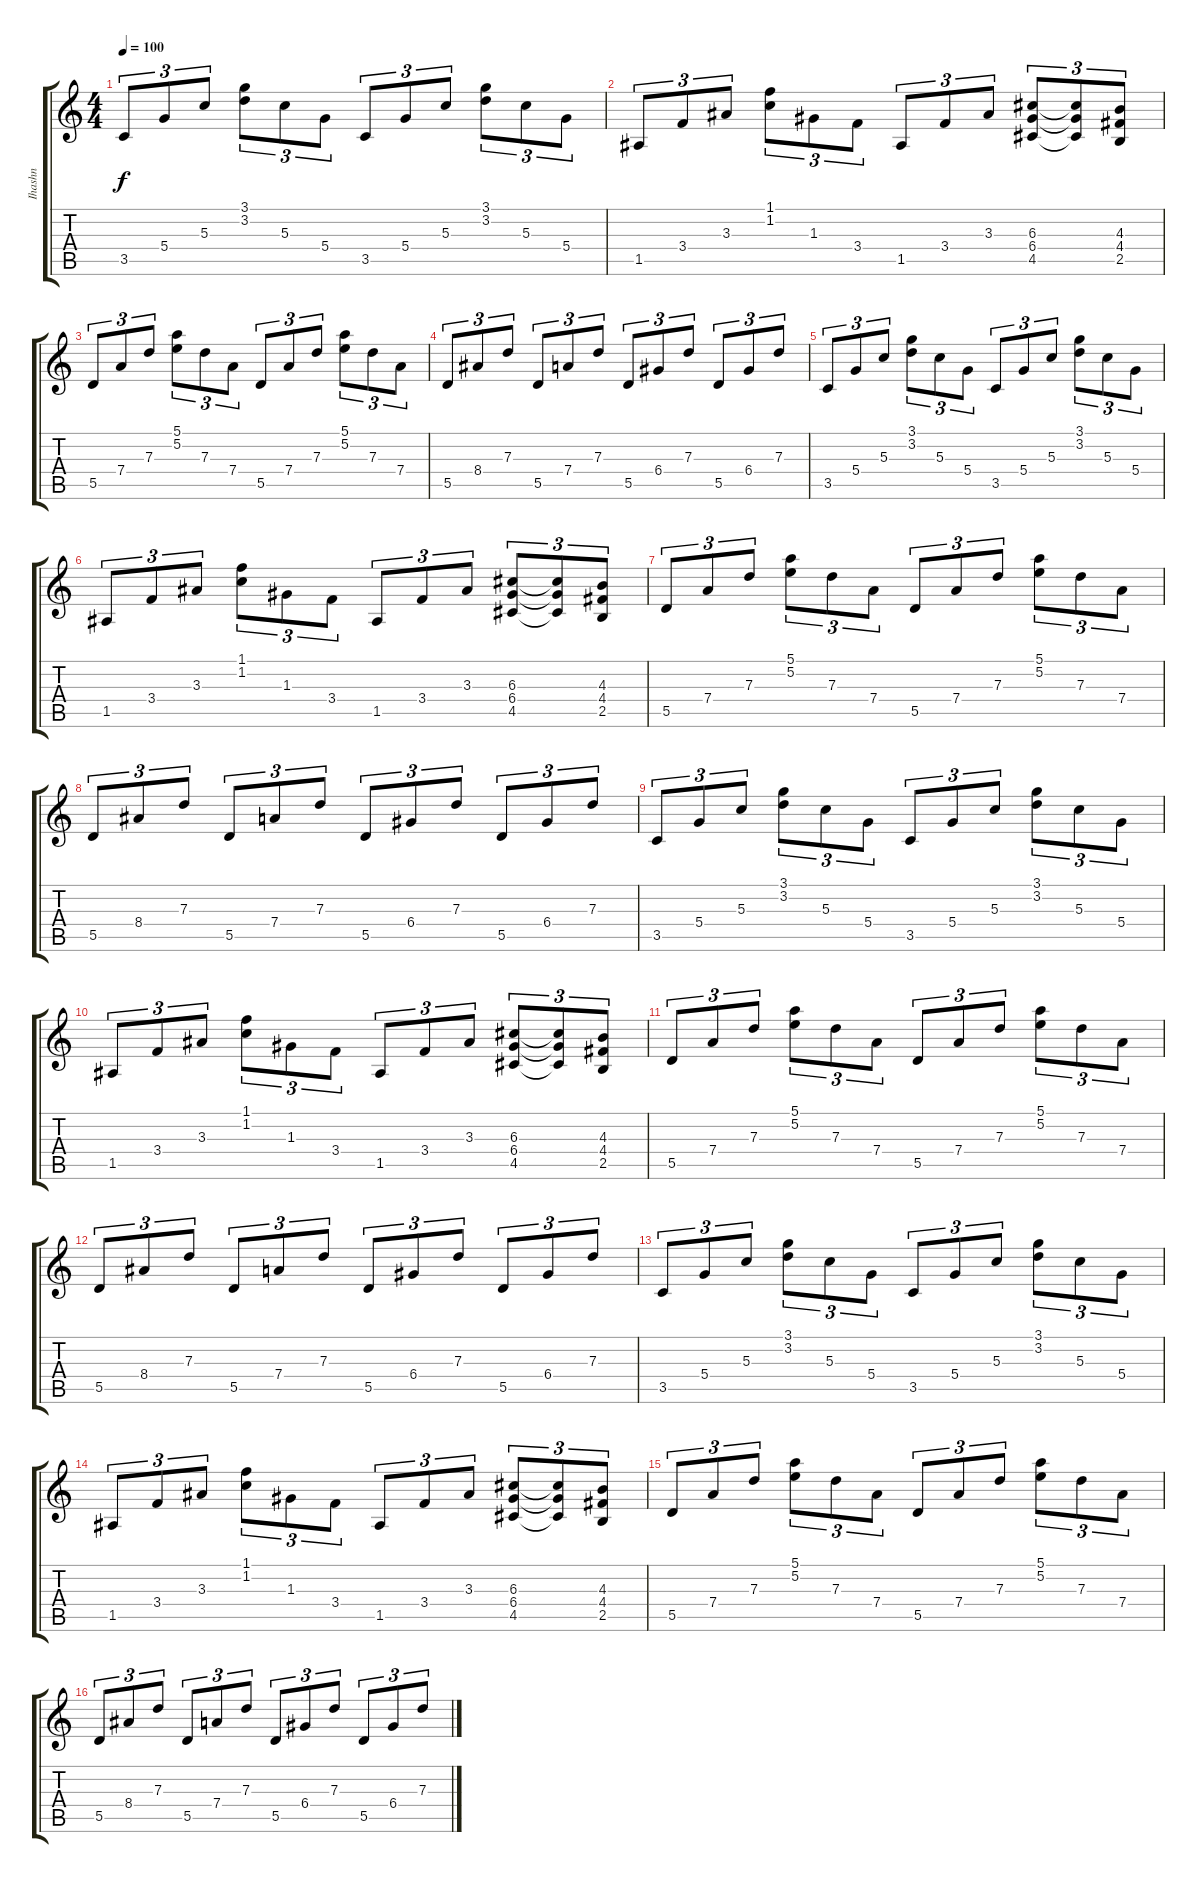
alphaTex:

\track ("Ihashn" "Ihashn") {instrument overdrivenguitar}
\staff {score tabs}
\tuning (E4 B3 G3 D3 A2 E2) {hide}
\ts (4 4)
\tempo 100
\clef g2
\ks c
3.5.8{tu (3 2) dy f} 5.4.8{tu (3 2)} 5.3.8{tu (3 2)} (3.1 3.2).8{tu (3 2)} 5.3.8{tu (3 2)} 5.4.8{tu (3 2)} 3.5.8{tu (3 2)} 5.4.8{tu (3 2)} 5.3.8{tu (3 2)} (3.1 3.2).8{tu (3 2)} 5.3.8{tu (3 2)} 5.4.8{tu (3 2)} |
1.5.8{tu (3 2)} 3.4.8{tu (3 2)} 3.3.8{tu (3 2)} (1.1 1.2).8{tu (3 2)} 1.3.8{tu (3 2)} 3.4.8{tu (3 2)} 1.5.8{tu (3 2)} 3.4.8{tu (3 2)} 3.3.8{tu (3 2)} (6.3 6.4 4.5).8{tu (3 2)} (6.3{t} 6.4{t} 4.5{t}).8{tu (3 2)} (4.3 4.4 2.5).8{tu (3 2)} |
5.5.8{tu (3 2)} 7.4.8{tu (3 2)} 7.3.8{tu (3 2)} (5.1 5.2).8{tu (3 2)} 7.3.8{tu (3 2)} 7.4.8{tu (3 2)} 5.5.8{tu (3 2)} 7.4.8{tu (3 2)} 7.3.8{tu (3 2)} (5.1 5.2).8{tu (3 2)} 7.3.8{tu (3 2)} 7.4.8{tu (3 2)} |
5.5.8{tu (3 2)} 8.4.8{tu (3 2)} 7.3.8{tu (3 2)} 5.5.8{tu (3 2)} 7.4.8{tu (3 2)} 7.3.8{tu (3 2)} 5.5.8{tu (3 2)} 6.4.8{tu (3 2)} 7.3.8{tu (3 2)} 5.5.8{tu (3 2)} 6.4.8{tu (3 2)} 7.3.8{tu (3 2)} |
3.5.8{tu (3 2)} 5.4.8{tu (3 2)} 5.3.8{tu (3 2)} (3.1 3.2).8{tu (3 2)} 5.3.8{tu (3 2)} 5.4.8{tu (3 2)} 3.5.8{tu (3 2)} 5.4.8{tu (3 2)} 5.3.8{tu (3 2)} (3.1 3.2).8{tu (3 2)} 5.3.8{tu (3 2)} 5.4.8{tu (3 2)} |
1.5.8{tu (3 2)} 3.4.8{tu (3 2)} 3.3.8{tu (3 2)} (1.1 1.2).8{tu (3 2)} 1.3.8{tu (3 2)} 3.4.8{tu (3 2)} 1.5.8{tu (3 2)} 3.4.8{tu (3 2)} 3.3.8{tu (3 2)} (6.3 6.4 4.5).8{tu (3 2)} (6.3{t} 6.4{t} 4.5{t}).8{tu (3 2)} (4.3 4.4 2.5).8{tu (3 2)} |
5.5.8{tu (3 2)} 7.4.8{tu (3 2)} 7.3.8{tu (3 2)} (5.1 5.2).8{tu (3 2)} 7.3.8{tu (3 2)} 7.4.8{tu (3 2)} 5.5.8{tu (3 2)} 7.4.8{tu (3 2)} 7.3.8{tu (3 2)} (5.1 5.2).8{tu (3 2)} 7.3.8{tu (3 2)} 7.4.8{tu (3 2)} |
5.5.8{tu (3 2)} 8.4.8{tu (3 2)} 7.3.8{tu (3 2)} 5.5.8{tu (3 2)} 7.4.8{tu (3 2)} 7.3.8{tu (3 2)} 5.5.8{tu (3 2)} 6.4.8{tu (3 2)} 7.3.8{tu (3 2)} 5.5.8{tu (3 2)} 6.4.8{tu (3 2)} 7.3.8{tu (3 2)} |
3.5.8{tu (3 2)} 5.4.8{tu (3 2)} 5.3.8{tu (3 2)} (3.1 3.2).8{tu (3 2)} 5.3.8{tu (3 2)} 5.4.8{tu (3 2)} 3.5.8{tu (3 2)} 5.4.8{tu (3 2)} 5.3.8{tu (3 2)} (3.1 3.2).8{tu (3 2)} 5.3.8{tu (3 2)} 5.4.8{tu (3 2)} |
1.5.8{tu (3 2)} 3.4.8{tu (3 2)} 3.3.8{tu (3 2)} (1.1 1.2).8{tu (3 2)} 1.3.8{tu (3 2)} 3.4.8{tu (3 2)} 1.5.8{tu (3 2)} 3.4.8{tu (3 2)} 3.3.8{tu (3 2)} (6.3 6.4 4.5).8{tu (3 2)} (6.3{t} 6.4{t} 4.5{t}).8{tu (3 2)} (4.3 4.4 2.5).8{tu (3 2)} |
5.5.8{tu (3 2)} 7.4.8{tu (3 2)} 7.3.8{tu (3 2)} (5.1 5.2).8{tu (3 2)} 7.3.8{tu (3 2)} 7.4.8{tu (3 2)} 5.5.8{tu (3 2)} 7.4.8{tu (3 2)} 7.3.8{tu (3 2)} (5.1 5.2).8{tu (3 2)} 7.3.8{tu (3 2)} 7.4.8{tu (3 2)} |
5.5.8{tu (3 2)} 8.4.8{tu (3 2)} 7.3.8{tu (3 2)} 5.5.8{tu (3 2)} 7.4.8{tu (3 2)} 7.3.8{tu (3 2)} 5.5.8{tu (3 2)} 6.4.8{tu (3 2)} 7.3.8{tu (3 2)} 5.5.8{tu (3 2)} 6.4.8{tu (3 2)} 7.3.8{tu (3 2)} |
3.5.8{tu (3 2)} 5.4.8{tu (3 2)} 5.3.8{tu (3 2)} (3.1 3.2).8{tu (3 2)} 5.3.8{tu (3 2)} 5.4.8{tu (3 2)} 3.5.8{tu (3 2)} 5.4.8{tu (3 2)} 5.3.8{tu (3 2)} (3.1 3.2).8{tu (3 2)} 5.3.8{tu (3 2)} 5.4.8{tu (3 2)} |
1.5.8{tu (3 2)} 3.4.8{tu (3 2)} 3.3.8{tu (3 2)} (1.1 1.2).8{tu (3 2)} 1.3.8{tu (3 2)} 3.4.8{tu (3 2)} 1.5.8{tu (3 2)} 3.4.8{tu (3 2)} 3.3.8{tu (3 2)} (6.3 6.4 4.5).8{tu (3 2)} (6.3{t} 6.4{t} 4.5{t}).8{tu (3 2)} (4.3 4.4 2.5).8{tu (3 2)} |
5.5.8{tu (3 2)} 7.4.8{tu (3 2)} 7.3.8{tu (3 2)} (5.1 5.2).8{tu (3 2)} 7.3.8{tu (3 2)} 7.4.8{tu (3 2)} 5.5.8{tu (3 2)} 7.4.8{tu (3 2)} 7.3.8{tu (3 2)} (5.1 5.2).8{tu (3 2)} 7.3.8{tu (3 2)} 7.4.8{tu (3 2)} |
5.5.8{tu (3 2)} 8.4.8{tu (3 2)} 7.3.8{tu (3 2)} 5.5.8{tu (3 2)} 7.4.8{tu (3 2)} 7.3.8{tu (3 2)} 5.5.8{tu (3 2)} 6.4.8{tu (3 2)} 7.3.8{tu (3 2)} 5.5.8{tu (3 2)} 6.4.8{tu (3 2)} 7.3.8{tu (3 2)}
